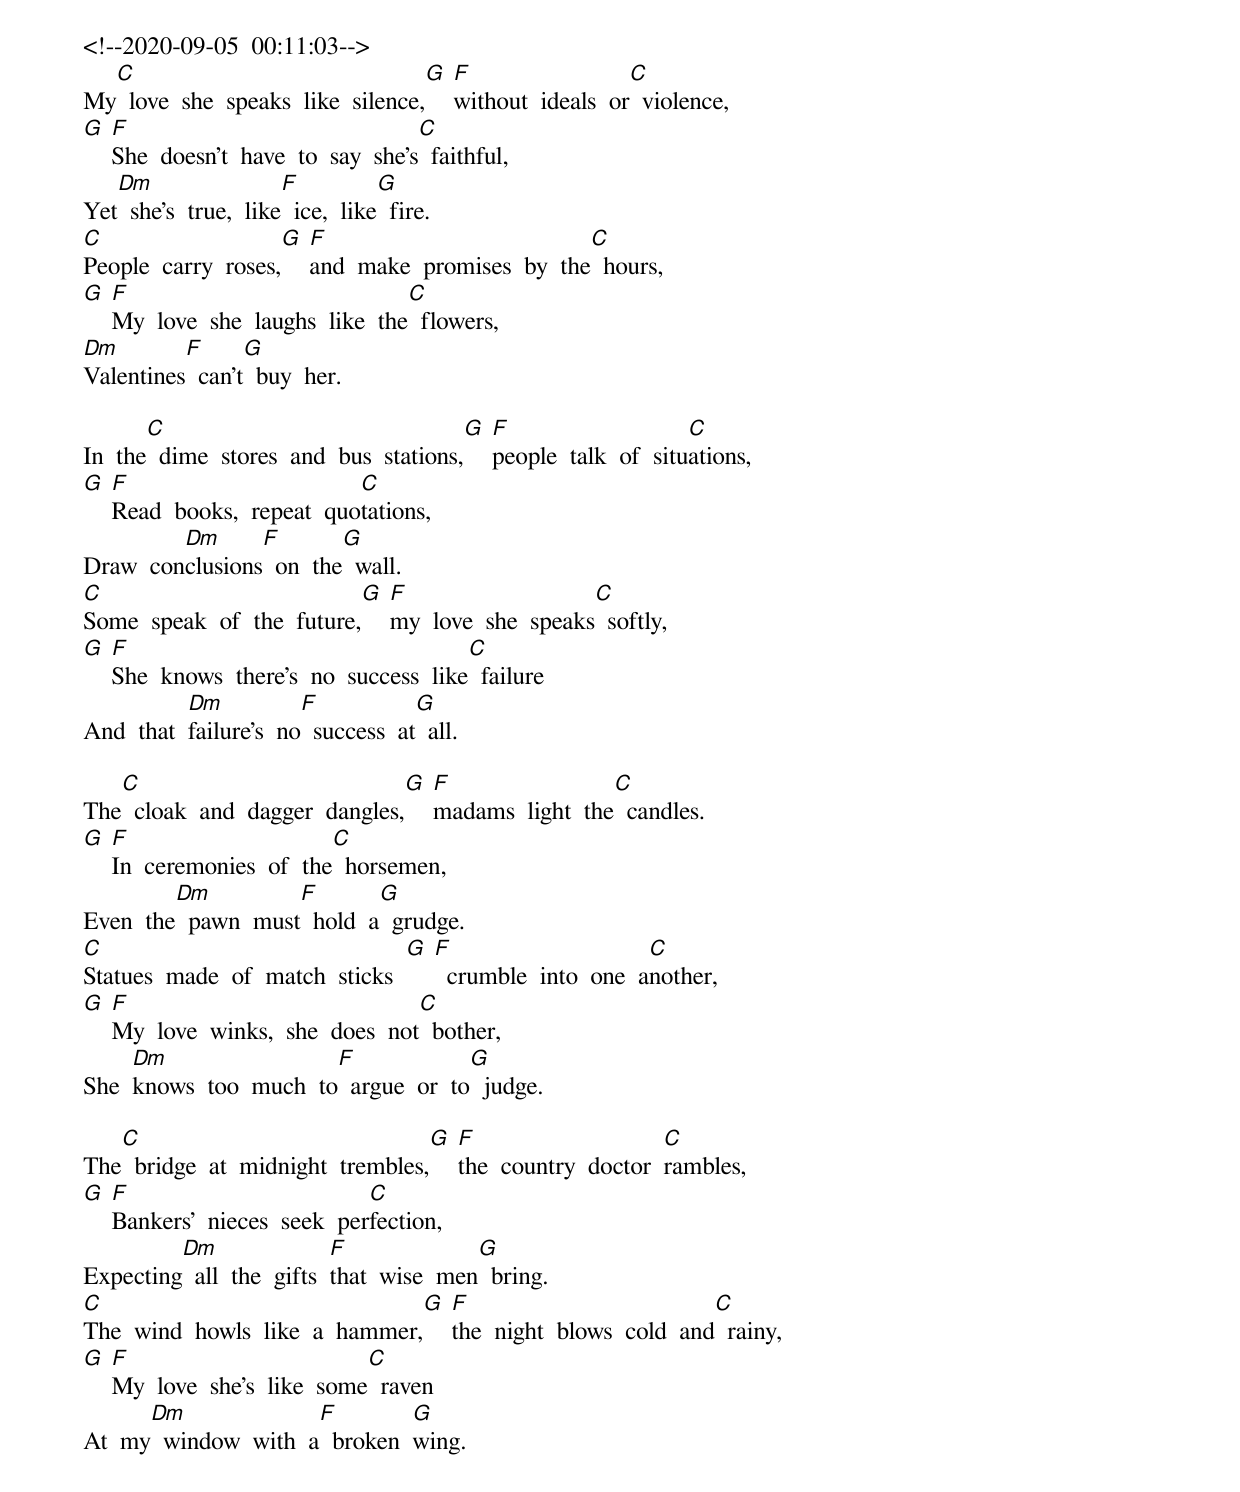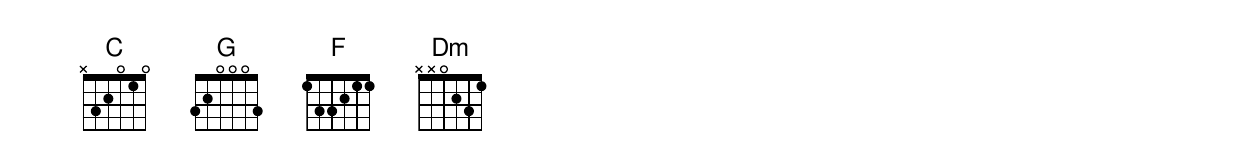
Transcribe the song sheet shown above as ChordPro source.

<!--2020-09-05 00:11:03-->
My[C] love she speaks like silence,[G] [F]without ideals or[C] violence,
[G] [F]She doesn't have to say she's[C] faithful,
Yet[Dm] she's true, like[F] ice, like[G] fire.
[C]People carry roses,[G] [F]and make promises by the[C] hours,
[G] [F]My love she laughs like the[C] flowers,
[Dm]Valentines[F] can't[G] buy her.

In the[C] dime stores and bus stations,[G] [F]people talk of situ[C]ations,
[G] [F]Read books, repeat quo[C]tations,
Draw con[Dm]clusions[F] on the[G] wall.
[C]Some speak of the future,[G] [F]my love she speaks[C] softly,
[G] [F]She knows there's no success like[C] failure
And that [Dm]failure's no[F] success at[G] all.

The[C] cloak and dagger dangles,[G] [F]madams light the[C] candles.
[G] [F]In ceremonies of the[C] horsemen,
Even the[Dm] pawn must[F] hold a[G] grudge.
[C]Statues made of match sticks [G] [F] crumble into one a[C]nother,
[G] [F]My love winks, she does not[C] bother,
She [Dm]knows too much to[F] argue or to[G] judge.

The[C] bridge at midnight trembles,[G] [F]the country doctor [C]rambles,
[G] [F]Bankers' nieces seek per[C]fection,
Expecting[Dm] all the gifts [F]that wise men[G] bring.
[C]The wind howls like a hammer,[G] [F]the night blows cold and[C] rainy,
[G] [F]My love she's like some[C] raven
At my[Dm] window with a[F] broken [G]wing.
